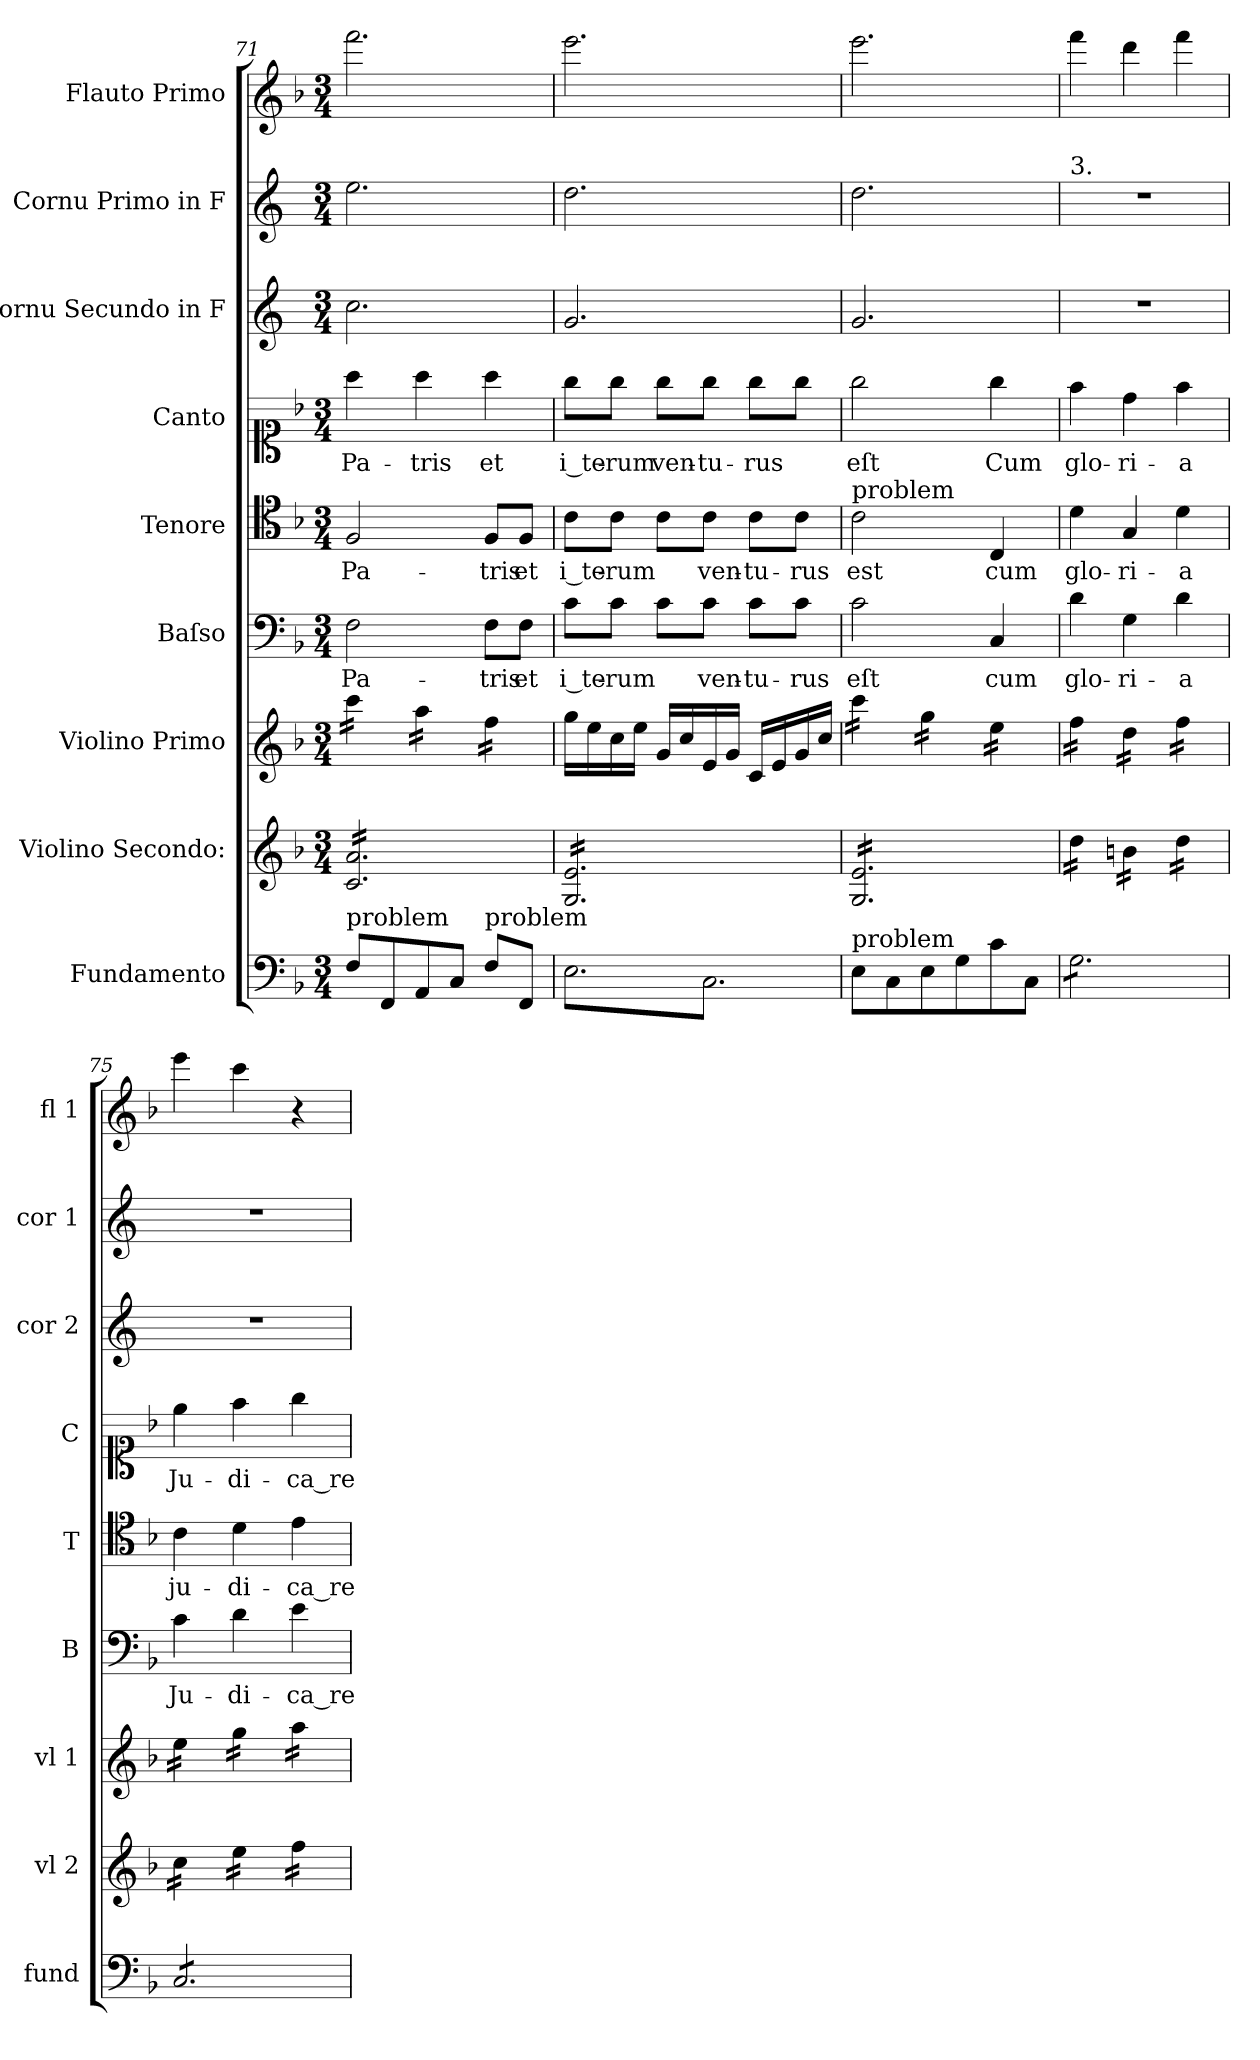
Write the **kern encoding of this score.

**kern	**kern	**kern	**kern	**text	**kern	**text	**kern	**text	**kern	**kern	**kern
*part9	*part8	*part7	*part6	*part6	*part5	*part5	*part4	*part4	*part3	*part2	*part1
*staff9	*staff8	*staff7	*staff6	*staff6	*staff5	*staff5	*staff4	*staff4	*staff3	*staff2	*staff1
*I"Fundamento	*I"Violino Secondo:	*I"Violino Primo	*I"Baſso	*	*I"Tenore	*	*I"Canto	*	*I"Cornu Secundo in F	*I"Cornu Primo in F	*I"Flauto Primo
*I'fund	*I'vl 2	*I'vl 1	*I'B	*	*I'T	*	*I'C	*	*I'cor 2	*I'cor 1	*I'fl 1
*clefF4	*clefG2	*clefG2	*clefF4	*	*clefC4	*	*clefC1	*	*clefG2	*clefG2	*clefG2
*	*	*	*	*	*	*	*	*	*ITrd4c7	*ITrd4c7	*
*k[b-]	*k[b-]	*k[b-]	*k[b-]	*	*k[b-]	*	*k[b-]	*	*k[b-]	*k[b-]	*k[b-]
*F:	*F:	*F:	*F:	*	*F:	*	*F:	*	*F:	*F:	*F:
*M3/4	*M3/4	*M3/4	*M3/4	*	*M3/4	*	*M3/4	*	*M3/4	*M3/4	*M3/4
=71	=71	=71	=71	=71	=71	=71	=71	=71	=71	=71	=71
!LO:TX:a:t=problem	!	!	!	!	!	!	!	!	!	!	!
*	*tremolo	*	*	*	*	*	*	*	*	*	*
*	*	*tremolo	*	*	*	*	*	*	*	*	*
8F\L	16c/ 16a/LL	16ccc\LL	2F\	Pa-	2F/	Pa-	4aa\	Pa-	2.f\	2.a\	2.fff\
.	16c/ 16a/	16ccc\	.	.	.	.	.	.	.	.	.
8FF/	16c/ 16a/	16ccc\	.	.	.	.	.	.	.	.	.
.	16c/ 16a/	16ccc\JJ	.	.	.	.	.	.	.	.	.
8AA/	16c/ 16a/	16aa\LL	.	.	.	.	4aa\	-tris	.	.	.
.	16c/ 16a/	16aa\	.	.	.	.	.	.	.	.	.
8C/J	16c/ 16a/	16aa\	.	.	.	.	.	.	.	.	.
.	16c/ 16a/	16aa\JJ	.	.	.	.	.	.	.	.	.
!LO:TX:a:t=problem	!	!	!	!	!	!	!	!	!	!	!
8F\L	16c/ 16a/	16ff\LL	8F\L	-tris	8F/L	-tris	4aa\	et	.	.	.
.	16c/ 16a/	16ff\	.	.	.	.	.	.	.	.	.
8FF/J	16c/ 16a/	16ff\	8F\J	et	8F/J	et	.	.	.	.	.
.	16c/ 16a/JJ	16ff\JJ	.	.	.	.	.	.	.	.	.
*	*	*Xtremolo	*	*	*	*	*	*	*	*	*
=72	=72	=72	=72	=72	=72	=72	=72	=72	=72	=72	=72
*tremolo	*	*	*	*	*	*	*	*	*	*	*
8E\L	16G/ 16e/LL	16gg\LL	8c\L	i_te-	8c\L	i_te-	8gg\L	i_te-	2.c/	2.g\	2.eee\
.	16G/ 16e/	16ee\	.	.	.	.	.	.	.	.	.
8C\	16G/ 16e/	16cc\	8c\J	-rum	8c\J	-rum	8gg\J	-rum	.	.	.
.	16G/ 16e/	16ee\JJ	.	.	.	.	.	.	.	.	.
8E\	16G/ 16e/	16g/LL	8c\L	.	8c\L	.	8gg\L	ven-	.	.	.
.	16G/ 16e/	16cc/	.	.	.	.	.	.	.	.	.
8C\	16G/ 16e/	16e/	8c\J	ven-	8c\J	ven-	8gg\J	-tu-	.	.	.
.	16G/ 16e/	16g/JJ	.	.	.	.	.	.	.	.	.
8E\	16G/ 16e/	16c/LL	8c\L	-tu-	8c\L	-tu-	8gg\L	-rus	.	.	.
.	16G/ 16e/	16e/	.	.	.	.	.	.	.	.	.
8C\J	16G/ 16e/	16g/	8c\J	-rus	8c\J	-rus	8gg\J	.	.	.	.
*Xtremolo	*	*	*	*	*	*	*	*	*	*	*
.	16G/ 16e/JJ	16cc/JJ	.	.	.	.	.	.	.	.	.
=73	=73	=73	=73	=73	=73	=73	=73	=73	=73	=73	=73
!	!	!	!	!	!LO:TX:a:t=problem	!	!	!	!	!	!
!LO:TX:a:t=problem	!	!	!	!	!	!	!	!	!	!	!
*	*	*tremolo	*	*	*	*	*	*	*	*	*
8E\L	16G/ 16e/LL	16ccc\LL	2c\	eſt	2c\	est	2gg\	eſt	2.c/	2.g\	2.eee\
.	16G/ 16e/	16ccc\	.	.	.	.	.	.	.	.	.
8C\	16G/ 16e/	16ccc\	.	.	.	.	.	.	.	.	.
.	16G/ 16e/	16ccc\JJ	.	.	.	.	.	.	.	.	.
8E\	16G/ 16e/	16gg\LL	.	.	.	.	.	.	.	.	.
.	16G/ 16e/	16gg\	.	.	.	.	.	.	.	.	.
8G\	16G/ 16e/	16gg\	.	.	.	.	.	.	.	.	.
.	16G/ 16e/	16gg\JJ	.	.	.	.	.	.	.	.	.
8c\	16G/ 16e/	16ee\LL	4C/	cum	4C/	cum	4gg\	Cum	.	.	.
.	16G/ 16e/	16ee\	.	.	.	.	.	.	.	.	.
8C/J	16G/ 16e/	16ee\	.	.	.	.	.	.	.	.	.
.	16G/ 16e/JJ	16ee\JJ	.	.	.	.	.	.	.	.	.
=74	=74	=74	=74	=74	=74	=74	=74	=74	=74	=74	=74
!	!	!	!	!	!	!	!	!	!	!LO:TX:a:t=3.	!
*tremolo	*	*	*	*	*	*	*	*	*	*	*
8G\L	16dd\LL	16ff\LL	4d\	glo-	4d\	glo-	4ff\	glo-	2.r	2.r	4fff\
.	16dd\	16ff\	.	.	.	.	.	.	.	.	.
8G\	16dd\	16ff\	.	.	.	.	.	.	.	.	.
.	16dd\JJ	16ff\JJ	.	.	.	.	.	.	.	.	.
8G\	16bn\LL	16dd\LL	4G\	-ri-	4G/	-ri-	4dd\	-ri-	.	.	4ddd\
.	16bn\	16dd\	.	.	.	.	.	.	.	.	.
8G\	16bn\	16dd\	.	.	.	.	.	.	.	.	.
.	16bn\JJ	16dd\JJ	.	.	.	.	.	.	.	.	.
8G\	16dd\LL	16ff\LL	4d\	-a	4d\	-a	4ff\	-a	.	.	4fff\
.	16dd\	16ff\	.	.	.	.	.	.	.	.	.
8G\J	16dd\	16ff\	.	.	.	.	.	.	.	.	.
.	16dd\JJ	16ff\JJ	.	.	.	.	.	.	.	.	.
=75	=75	=75	=75	=75	=75	=75	=75	=75	=75	=75	=75
8C/L	16cc\LL	16ee\LL	4c\	Ju-	4c\	ju-	4ee\	Ju-	2.r	2.r	4eee\
.	16cc\	16ee\	.	.	.	.	.	.	.	.	.
8C/	16cc\	16ee\	.	.	.	.	.	.	.	.	.
.	16cc\JJ	16ee\JJ	.	.	.	.	.	.	.	.	.
8C/	16ee\LL	16gg\LL	4d\	-di-	4d\	-di-	4ff\	-di-	.	.	4ccc\
.	16ee\	16gg\	.	.	.	.	.	.	.	.	.
8C/	16ee\	16gg\	.	.	.	.	.	.	.	.	.
.	16ee\JJ	16gg\JJ	.	.	.	.	.	.	.	.	.
8C/	16ff\LL	16aa\LL	4e\	-ca_re	4e\	-ca_re	4gg\	-ca_re	.	.	4r
.	16ff\	16aa\	.	.	.	.	.	.	.	.	.
8C/J	16ff\	16aa\	.	.	.	.	.	.	.	.	.
*Xtremolo	*	*	*	*	*	*	*	*	*	*	*
.	16ff\JJ	16aa\JJ	.	.	.	.	.	.	.	.	.
*	*	*Xtremolo	*	*	*	*	*	*	*	*	*
*	*Xtremolo	*	*	*	*	*	*	*	*	*	*
=	=	=	=	=	=	=	=	=	=	=	=
*-	*-	*-	*-	*-	*-	*-	*-	*-	*-	*-	*-
